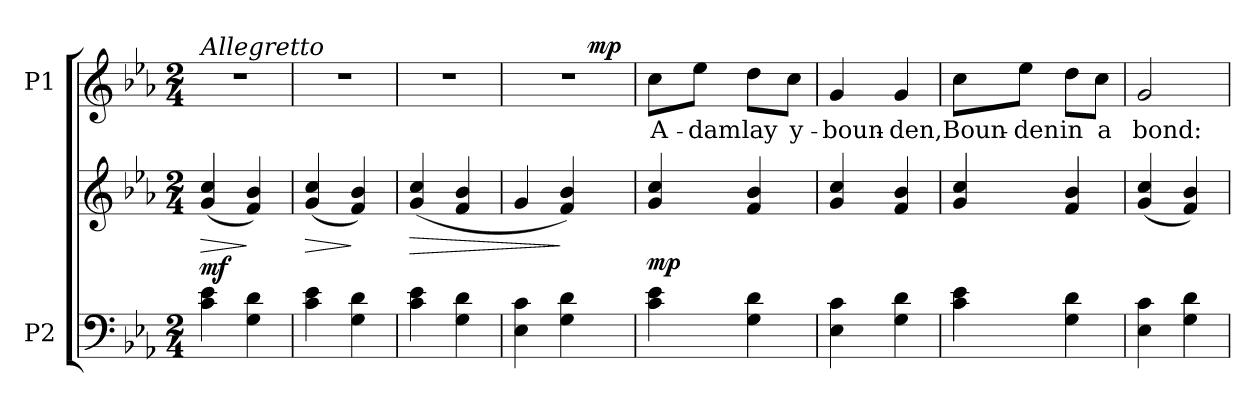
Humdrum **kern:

**kern	**kern	**dynam	**kern	**text	**dynam
*part2	*part2	*part2	*part1	*part1	*part1
*staff3	*staff2	*staff2/3	*staff1	*staff1	*staff1
*I"P2	*	*	*I"P1	*	*
!!LO:PB:g=z
*clefF4	*clefG2	*	*clefG2	*	*
*k[b-e-a-]	*k[b-e-a-]	*	*k[b-e-a-]	*	*
*E-:	*E-:	*	*E-:	*	*
*M2/4	*M2/4	*	*M2/4	*	*
=1	=1	=1	=1	=1	=1
!	!	!	!LO:TX:a:i:t=Allegretto	!	!
!	!	!LO:HP:b	!LO:N:vis=1	!	!
4ci\ 4e-i	(4gi/ 4cci	> mf	2r	.	.
4Gi\ 4di	4fi/ 4b-i)	]	.	.	.
=2	=2	=2	=2	=2	=2
!	!	!LO:HP:b	!LO:N:vis=1	!	!
4ci\ 4e-i	(4gi/ 4cci	>	2r	.	.
4Gi\ 4di	4fi/ 4b-i)	]	.	.	.
=3	=3	=3	=3	=3	=3
!	!	!LO:HP:b	!LO:N:vis=1	!	!
4ci\ 4e-i	(4gi/ 4cci	>	2r	.	.
4Gi\ 4di	4fi/ 4b-i	.	.	.	.
=4	=4	=4	=4	=4	=4
!	!	!	!LO:N:vis=1	!	!
*	*	*	*^	*	*
4E-i\ 4ci	4gi/	.	2r	4ryy	.	.
4Gi\ 4di	4fi/ 4b-i)	]	.	16ryy	.	.
.	.	.	.	64ryy	.	.
.	.	.	.	8ryy	.	mp
.	.	.	.	32.ryy	.	.
*	*	*	*v	*v	*	*
=5	=5	=5	=5	=5	=5
*	*	*	*^	*	*
!	!	!	!	!	!LO:LY:b:color=#000000	!
*	*	*	*v	*v	*	*
4ci\ 4e-i	4gi/ 4cci	mp	8cci\L	A-	.
!	!	!	!	!LO:LY:b:color=#000000	!
.	.	.	8ee-i\J	-dam	.
!	!	!	!	!LO:LY:b:color=#000000	!
4Gi\ 4di	(4fi/ 4b-i	.	8ddi\L	lay	.
!	!	!	!	!LO:LY:b:color=#000000	!
.	.	.	8cci\J	y-	.
=6	=6	=6	=6	=6	=6
!	!	!	!	!LO:LY:b:color=#000000	!
4E-i\ 4ci	4gi/ 4cci	.	4gi/	-boun-	.
!	!	!	!	!LO:LY:b:color=#000000	!
4Gi\ 4di	(4fi/ 4b-i	.	4gi/	-den,	.
!!LO:LB:g=z
=7	=7	=7	=7	=7	=7
!	!	!	!	!LO:LY:b:color=#000000	!
4ci\ 4e-i	4gi/ 4cci	.	8cci\L	Boun-	.
!	!	!	!	!LO:LY:b:color=#000000	!
.	.	.	8ee-i\J	-den	.
!	!	!	!	!LO:LY:b:color=#000000	!
4Gi\ 4di	(4fi/ 4b-i	.	8ddi\L	in	.
!	!	!	!	!LO:LY:b:color=#000000	!
.	.	.	8cci\J	a	.
=8	=8	=8	=8	=8	=8
!	!	!	!	!LO:LY:b:color=#000000	!
4E-i\ 4ci	(4gi/ 4cci	.	2gi/	bond:	.
4Gi\ 4di	4fi/ 4b-i)	.	.	.	.
=	=	=	=	=	=
*-	*-	*-	*-	*-	*-
